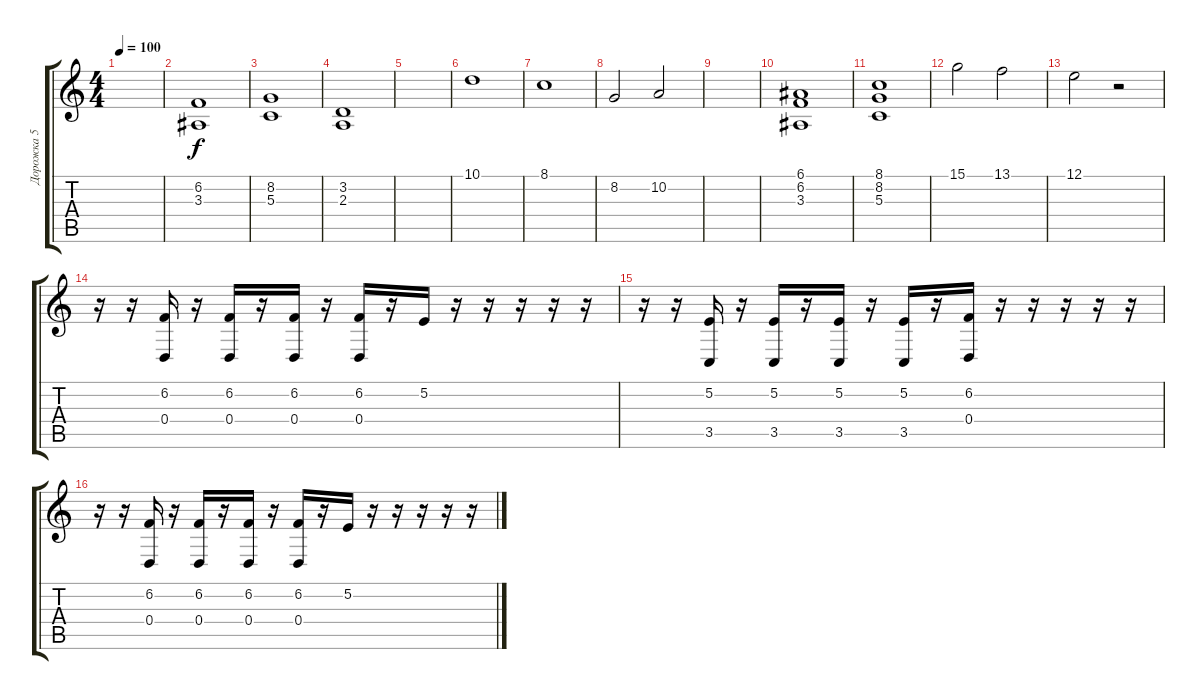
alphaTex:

\track ("Дорожка 5" "Дорожка 5") {instrument pad4choir}
\staff {score tabs}
\tuning (E4 B3 G3 D3 A2 D2) {hide}
\ts (4 4)
\tempo 100
\clef g2
\ks c
|
(6.2 3.3).1 |
(8.2 5.3).1 |
(3.2 2.3).1 |
|
10.1.1 |
8.1.1 |
8.2.2 10.2.2 |
|
(6.1 6.2 3.3).1 |
(8.1 8.2 5.3).1 |
15.1.2 13.1.2 |
12.1.2 r.2 |
r.16 r.16 (6.2 0.4).16 r.16 (6.2 0.4).16 r.16 (6.2 0.4).16 r.16 (6.2 0.4).16 r.16 5.2.16 r.16 r.16 r.16 r.16 r.16 |
r.16 r.16 (5.2 3.5).16 r.16 (5.2 3.5).16 r.16 (5.2 3.5).16 r.16 (5.2 3.5).16 r.16 (6.2 0.4).16 r.16 r.16 r.16 r.16 r.16 |
r.16 r.16 (6.2 0.4).16 r.16 (6.2 0.4).16 r.16 (6.2 0.4).16 r.16 (6.2 0.4).16 r.16 5.2.16 r.16 r.16 r.16 r.16 r.16
